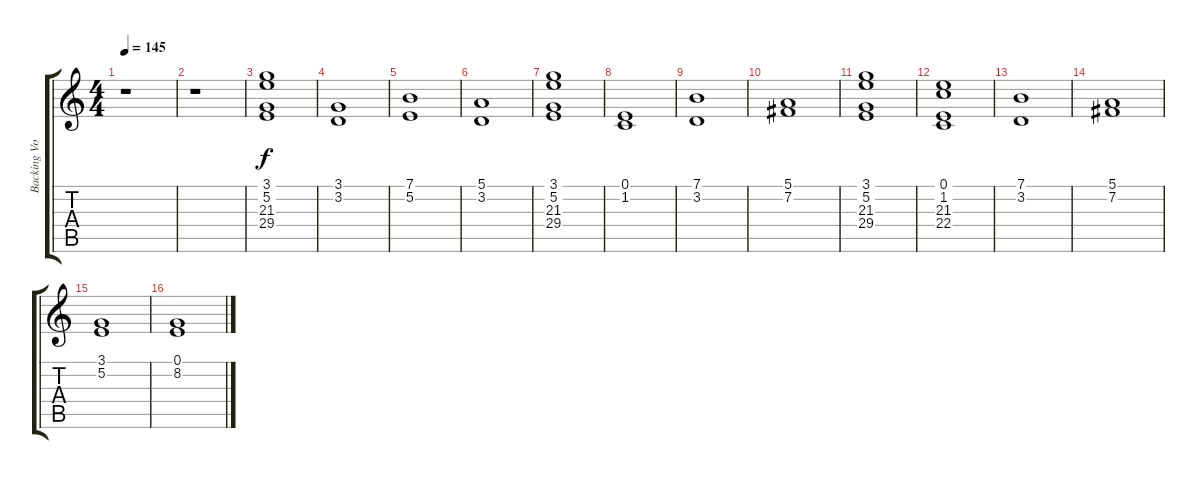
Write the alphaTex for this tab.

\track ("Backing Vocals" "Backing Vo") {instrument choiraahs}
\staff {score tabs}
\tuning (E4 B3 G3 D3 A2 E2) {hide}
\ts (4 4)
\tempo 145
\clef g2
\ks c
r.1{dy f} |
r.1 |
(3.1 5.2 21.3 29.4).1 |
(3.1 3.2).1 |
(7.1 5.2).1 |
(5.1 3.2).1 |
(3.1 5.2 21.3 29.4).1 |
(0.1 1.2).1 |
(7.1 3.2).1 |
(5.1 7.2).1 |
(3.1 5.2 21.3 29.4).1 |
(0.1 1.2 21.3 22.4).1 |
(7.1 3.2).1 |
(5.1 7.2).1 |
(3.1 5.2).1 |
(0.1 8.2).1
